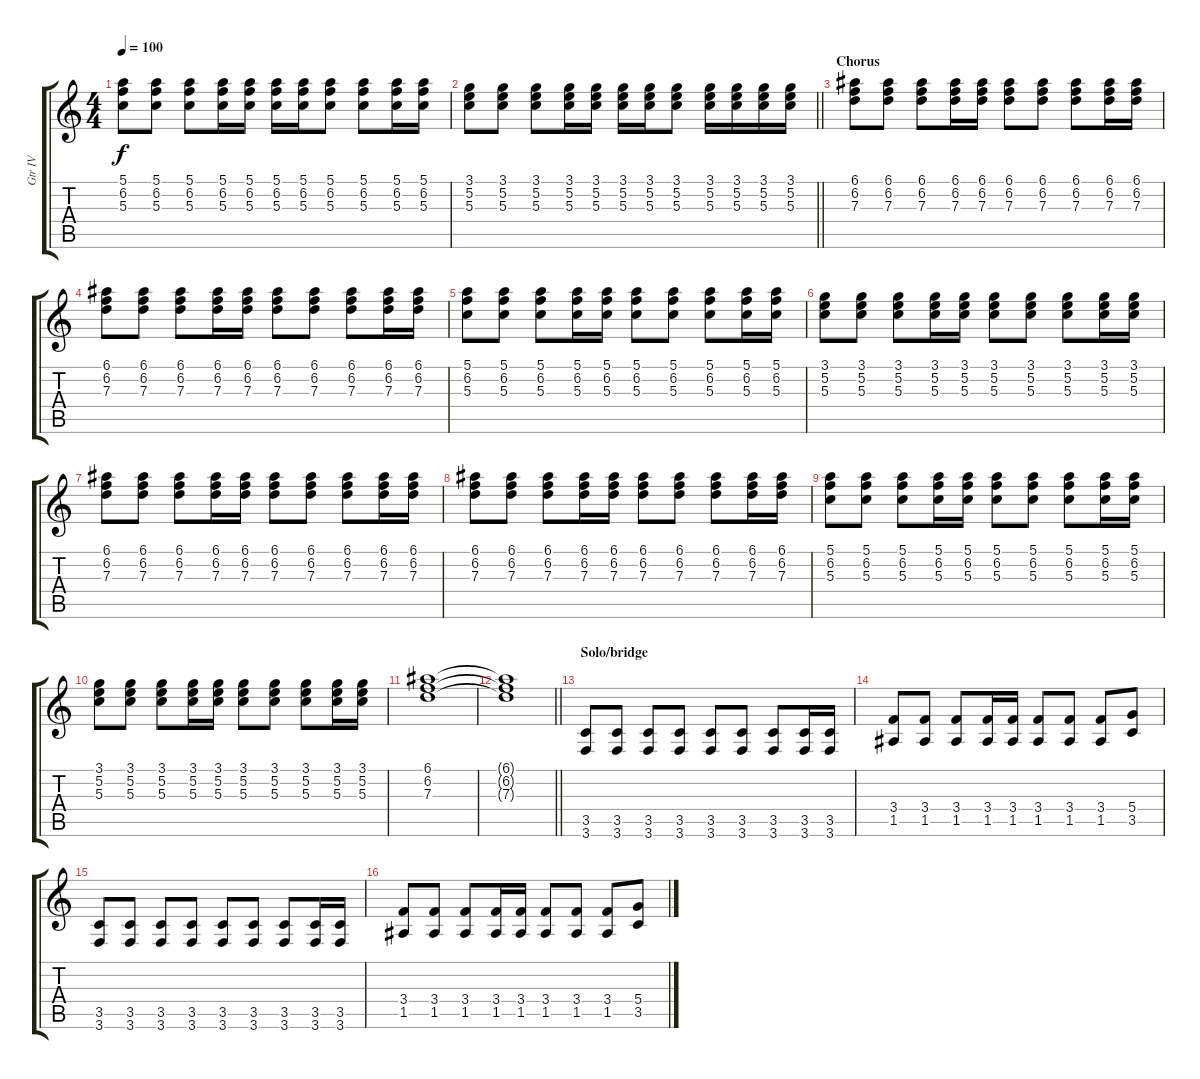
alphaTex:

\track ("Gtr IV" "Gtr IV") {instrument distortionguitar}
\staff {score tabs}
\tuning (E4 B3 G3 D3 A2 D2) {hide}
\ts (4 4)
\tempo 100
\clef g2
\ks c
(5.1 6.2 5.3).8{dy f} (5.1 6.2 5.3).8 (5.1 6.2 5.3).8 (5.1 6.2 5.3).16 (5.1 6.2 5.3).16 (5.1 6.2 5.3).16 (5.1 6.2 5.3).16 (5.1 6.2 5.3).8 (5.1 6.2 5.3).8 (5.1 6.2 5.3).16 (5.1 6.2 5.3).16 |
\barLineRight lightlight
(3.1 5.2 5.3).8 (3.1 5.2 5.3).8 (3.1 5.2 5.3).8 (3.1 5.2 5.3).16 (3.1 5.2 5.3).16 (3.1 5.2 5.3).16 (3.1 5.2 5.3).16 (3.1 5.2 5.3).8 (3.1 5.2 5.3).16 (3.1 5.2 5.3).16 (3.1 5.2 5.3).16 (3.1 5.2 5.3).16 |
\section ("" "Chorus")
(6.1 6.2 7.3).8 (6.1 6.2 7.3).8 (6.1 6.2 7.3).8 (6.1 6.2 7.3).16 (6.1 6.2 7.3).16 (6.1 6.2 7.3).8 (6.1 6.2 7.3).8 (6.1 6.2 7.3).8 (6.1 6.2 7.3).16 (6.1 6.2 7.3).16 |
(6.1 6.2 7.3).8 (6.1 6.2 7.3).8 (6.1 6.2 7.3).8 (6.1 6.2 7.3).16 (6.1 6.2 7.3).16 (6.1 6.2 7.3).8 (6.1 6.2 7.3).8 (6.1 6.2 7.3).8 (6.1 6.2 7.3).16 (6.1 6.2 7.3).16 |
(5.1 6.2 5.3).8 (5.1 6.2 5.3).8 (5.1 6.2 5.3).8 (5.1 6.2 5.3).16 (5.1 6.2 5.3).16 (5.1 6.2 5.3).8 (5.1 6.2 5.3).8 (5.1 6.2 5.3).8 (5.1 6.2 5.3).16 (5.1 6.2 5.3).16 |
(3.1 5.2 5.3).8 (3.1 5.2 5.3).8 (3.1 5.2 5.3).8 (3.1 5.2 5.3).16 (3.1 5.2 5.3).16 (3.1 5.2 5.3).8 (3.1 5.2 5.3).8 (3.1 5.2 5.3).8 (3.1 5.2 5.3).16 (3.1 5.2 5.3).16 |
(6.1 6.2 7.3).8 (6.1 6.2 7.3).8 (6.1 6.2 7.3).8 (6.1 6.2 7.3).16 (6.1 6.2 7.3).16 (6.1 6.2 7.3).8 (6.1 6.2 7.3).8 (6.1 6.2 7.3).8 (6.1 6.2 7.3).16 (6.1 6.2 7.3).16 |
(6.1 6.2 7.3).8 (6.1 6.2 7.3).8 (6.1 6.2 7.3).8 (6.1 6.2 7.3).16 (6.1 6.2 7.3).16 (6.1 6.2 7.3).8 (6.1 6.2 7.3).8 (6.1 6.2 7.3).8 (6.1 6.2 7.3).16 (6.1 6.2 7.3).16 |
(5.1 6.2 5.3).8 (5.1 6.2 5.3).8 (5.1 6.2 5.3).8 (5.1 6.2 5.3).16 (5.1 6.2 5.3).16 (5.1 6.2 5.3).8 (5.1 6.2 5.3).8 (5.1 6.2 5.3).8 (5.1 6.2 5.3).16 (5.1 6.2 5.3).16 |
(3.1 5.2 5.3).8 (3.1 5.2 5.3).8 (3.1 5.2 5.3).8 (3.1 5.2 5.3).16 (3.1 5.2 5.3).16 (3.1 5.2 5.3).8 (3.1 5.2 5.3).8 (3.1 5.2 5.3).8 (3.1 5.2 5.3).16 (3.1 5.2 5.3).16 |
(6.1 6.2 7.3).1{volume 0} |
\barLineRight lightlight
(6.1{t} 6.2{t} 7.3{t}).1 |
\section ("" "Solo/bridge")
(3.5 3.6).8{volume 12} (3.5 3.6).8 (3.5 3.6).8 (3.5 3.6).8 (3.5 3.6).8 (3.5 3.6).8 (3.5 3.6).8 (3.5 3.6).16 (3.5 3.6).16 |
(3.4 1.5).8 (3.4 1.5).8 (3.4 1.5).8 (3.4 1.5).16 (3.4 1.5).16 (3.4 1.5).8 (3.4 1.5).8 (3.4 1.5).8 (5.4 3.5).8 |
(3.5 3.6).8 (3.5 3.6).8 (3.5 3.6).8 (3.5 3.6).8 (3.5 3.6).8 (3.5 3.6).8 (3.5 3.6).8 (3.5 3.6).16 (3.5 3.6).16 |
(3.4 1.5).8 (3.4 1.5).8 (3.4 1.5).8 (3.4 1.5).16 (3.4 1.5).16 (3.4 1.5).8 (3.4 1.5).8 (3.4 1.5).8 (5.4 3.5).8
